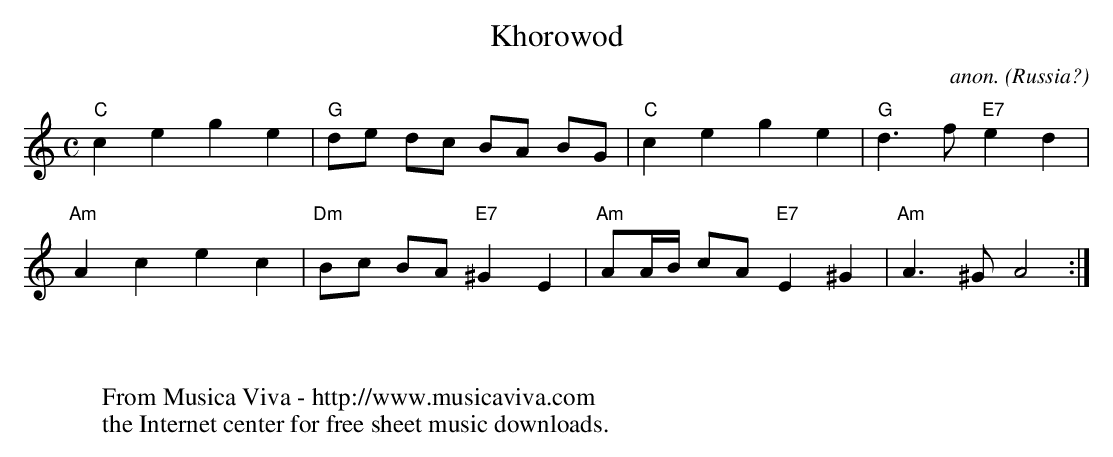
X:1
T:Khorowod
C:anon.
O:Russia?
M:C
L:1/4
K:C
"C"cege|"G"d/e/ d/c/ B/A/ B/G/|"C"cege|"G"d>f "E7"ed|
"Am"Acec|"Dm"B/c/ B/A/ "E7"^GE|"Am"A/A//B// c/A/ "E7"E^G|"Am"A>^GA2:|
W:
W:
W:  From Musica Viva - http://www.musicaviva.com
W:  the Internet center for free sheet music downloads.
